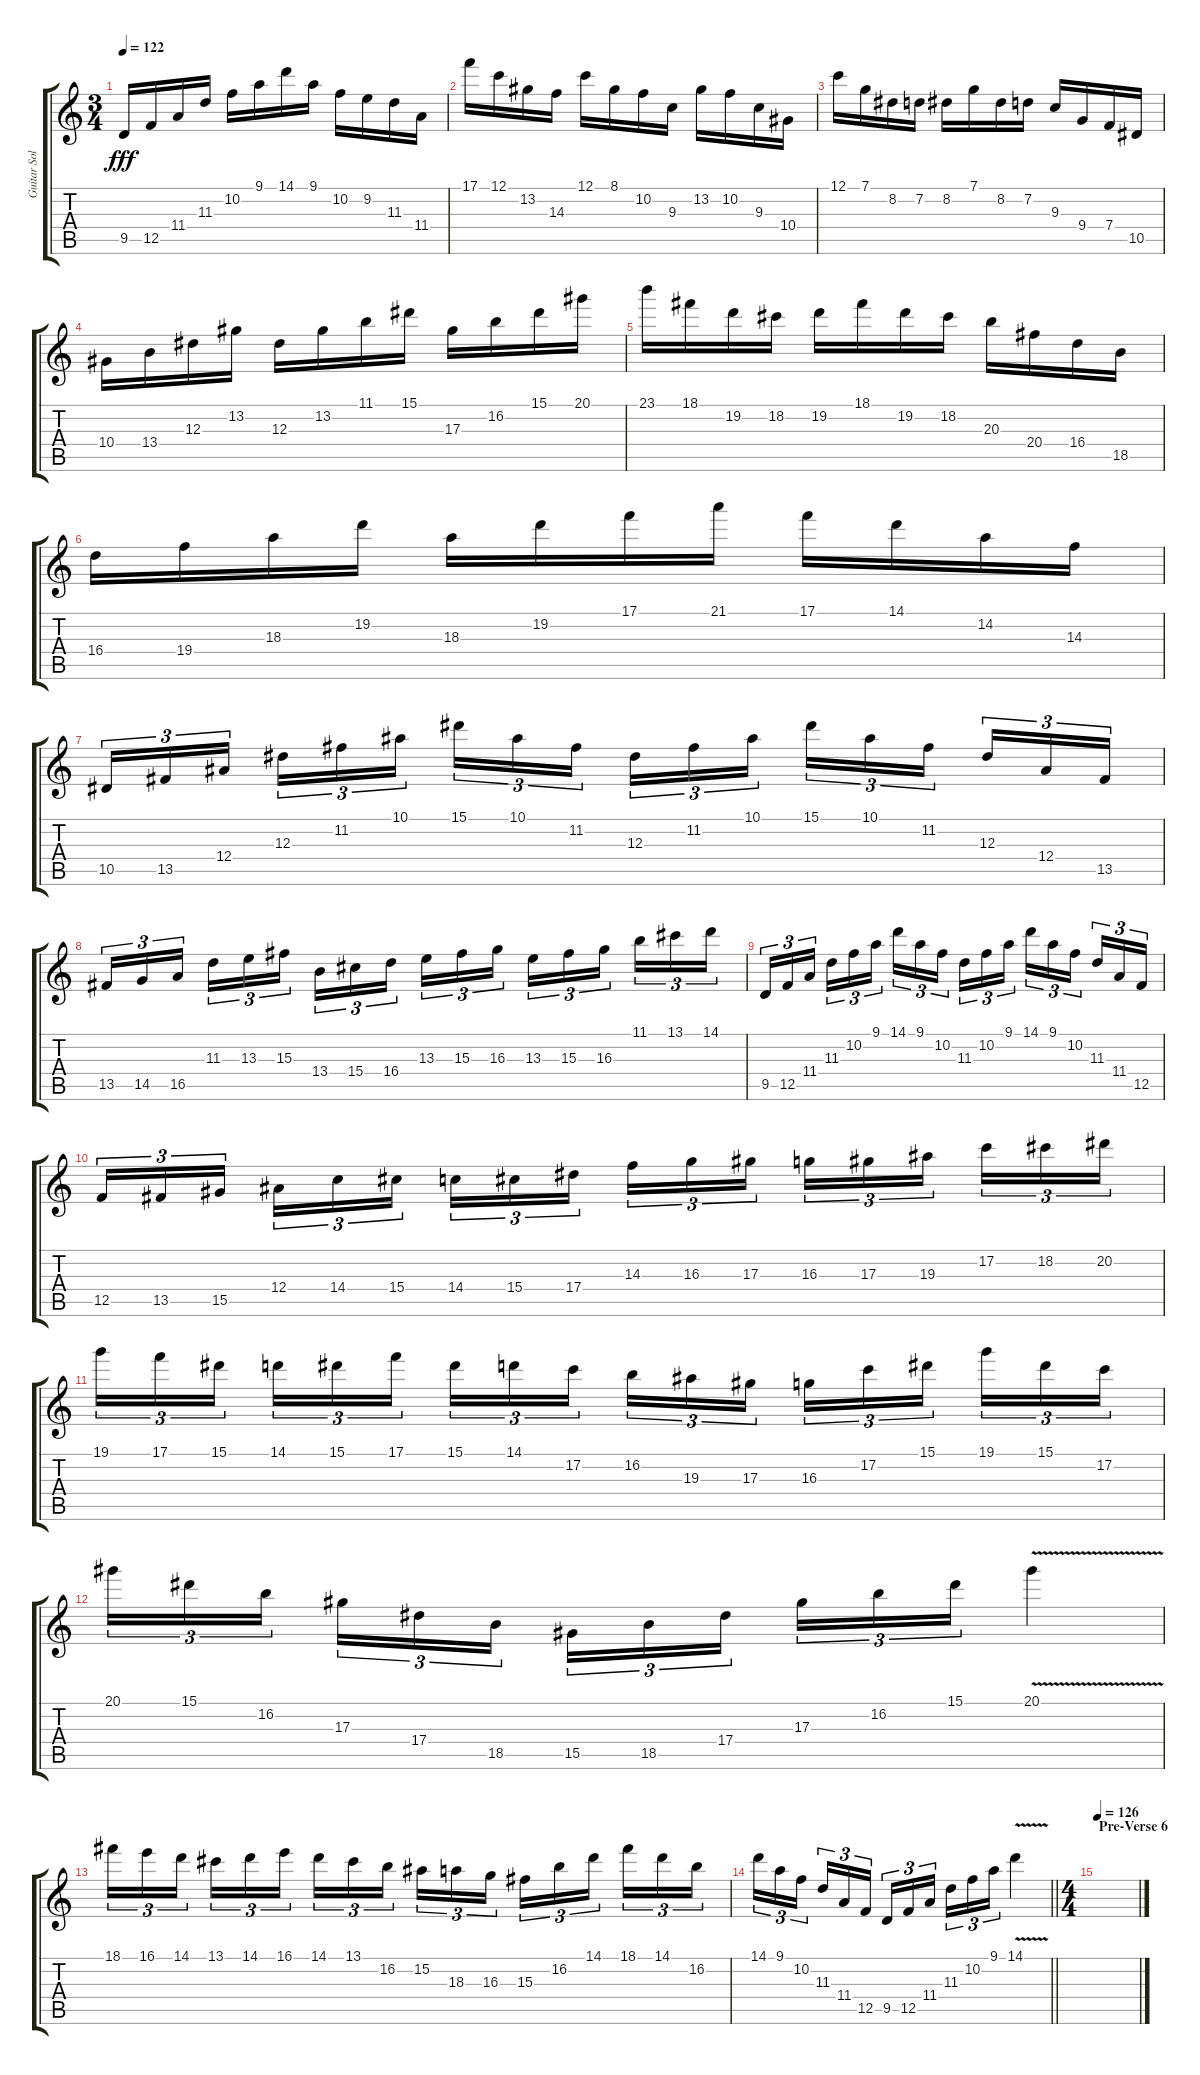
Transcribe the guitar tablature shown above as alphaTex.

\track ("Guitar Solo" "Guitar Sol") {instrument distortionguitar}
\staff {score tabs}
\tuning (C4 G3 Eb3 Bb2 F2 C2) {hide}
\ts (3 4)
\tempo 122
\clef g2
\ks c
9.5.16{dy fff} 12.5.16 11.4.16 11.3.16 10.2.16 9.1.16 14.1.16 9.1.16 10.2.16 9.2.16 11.3.16 11.4.16 |
17.1.16 12.1.16 13.2.16 14.3.16 12.1.16 8.1.16 10.2.16 9.3.16 13.2.16 10.2.16 9.3.16 10.4.16 |
12.1.16 7.1.16 8.2.16 7.2.16 8.2.16 7.1.16 8.2.16 7.2.16 9.3.16 9.4.16 7.4.16 10.5.16 |
10.4.16 13.4.16 12.3.16 13.2.16 12.3.16 13.2.16 11.1.16 15.1.16 17.3.16 16.2.16 15.1.16 20.1.16 |
23.1.16 18.1.16 19.2.16 18.2.16 19.2.16 18.1.16 19.2.16 18.2.16 20.3.16 20.4.16 16.4.16 18.5.16 |
16.4.16 19.4.16 18.3.16 19.2.16 18.3.16 19.2.16 17.1.16 21.1.16 17.1.16 14.1.16 14.2.16 14.3.16 |
10.5.16{tu (3 2)} 13.5.16{tu (3 2)} 12.4.16{tu (3 2) beam splitsecondary} 12.3.16{tu (3 2)} 11.2.16{tu (3 2)} 10.1.16{tu (3 2)} 15.1.16{tu (3 2)} 10.1.16{tu (3 2)} 11.2.16{tu (3 2) beam splitsecondary} 12.3.16{tu (3 2)} 11.2.16{tu (3 2)} 10.1.16{tu (3 2)} 15.1.16{tu (3 2)} 10.1.16{tu (3 2)} 11.2.16{tu (3 2) beam splitsecondary} 12.3.16{tu (3 2)} 12.4.16{tu (3 2)} 13.5.16{tu (3 2)} |
13.5.16{tu (3 2)} 14.5.16{tu (3 2)} 16.5.16{tu (3 2) beam splitsecondary} 11.3.16{tu (3 2)} 13.3.16{tu (3 2)} 15.3.16{tu (3 2)} 13.4.16{tu (3 2)} 15.4.16{tu (3 2)} 16.4.16{tu (3 2) beam splitsecondary} 13.3.16{tu (3 2)} 15.3.16{tu (3 2)} 16.3.16{tu (3 2)} 13.3.16{tu (3 2)} 15.3.16{tu (3 2)} 16.3.16{tu (3 2) beam splitsecondary} 11.1.16{tu (3 2)} 13.1.16{tu (3 2)} 14.1.16{tu (3 2)} |
9.5.16{tu (3 2)} 12.5.16{tu (3 2)} 11.4.16{tu (3 2) beam splitsecondary} 11.3.16{tu (3 2)} 10.2.16{tu (3 2)} 9.1.16{tu (3 2)} 14.1.16{tu (3 2)} 9.1.16{tu (3 2)} 10.2.16{tu (3 2) beam splitsecondary} 11.3.16{tu (3 2)} 10.2.16{tu (3 2)} 9.1.16{tu (3 2)} 14.1.16{tu (3 2)} 9.1.16{tu (3 2)} 10.2.16{tu (3 2) beam splitsecondary} 11.3.16{tu (3 2)} 11.4.16{tu (3 2)} 12.5.16{tu (3 2)} |
12.5.16{tu (3 2)} 13.5.16{tu (3 2)} 15.5.16{tu (3 2) beam splitsecondary} 12.4.16{tu (3 2)} 14.4.16{tu (3 2)} 15.4.16{tu (3 2)} 14.4.16{tu (3 2)} 15.4.16{tu (3 2)} 17.4.16{tu (3 2) beam splitsecondary} 14.3.16{tu (3 2)} 16.3.16{tu (3 2)} 17.3.16{tu (3 2)} 16.3.16{tu (3 2)} 17.3.16{tu (3 2)} 19.3.16{tu (3 2) beam splitsecondary} 17.2.16{tu (3 2)} 18.2.16{tu (3 2)} 20.2.16{tu (3 2)} |
19.1.16{tu (3 2)} 17.1.16{tu (3 2)} 15.1.16{tu (3 2) beam splitsecondary} 14.1.16{tu (3 2)} 15.1.16{tu (3 2)} 17.1.16{tu (3 2)} 15.1.16{tu (3 2)} 14.1.16{tu (3 2)} 17.2.16{tu (3 2) beam splitsecondary} 16.2.16{tu (3 2)} 19.3.16{tu (3 2)} 17.3.16{tu (3 2)} 16.3.16{tu (3 2)} 17.2.16{tu (3 2)} 15.1.16{tu (3 2) beam splitsecondary} 19.1.16{tu (3 2)} 15.1.16{tu (3 2)} 17.2.16{tu (3 2)} |
20.1.16{tu (3 2)} 15.1.16{tu (3 2)} 16.2.16{tu (3 2) beam splitsecondary} 17.3.16{tu (3 2)} 17.4.16{tu (3 2)} 18.5.16{tu (3 2)} 15.5.16{tu (3 2)} 18.5.16{tu (3 2)} 17.4.16{tu (3 2) beam splitsecondary} 17.3.16{tu (3 2)} 16.2.16{tu (3 2)} 15.1.16{tu (3 2)} 20.1{v}.4 |
18.1.16{tu (3 2)} 16.1.16{tu (3 2)} 14.1.16{tu (3 2) beam splitsecondary} 13.1.16{tu (3 2)} 14.1.16{tu (3 2)} 16.1.16{tu (3 2)} 14.1.16{tu (3 2)} 13.1.16{tu (3 2)} 16.2.16{tu (3 2) beam splitsecondary} 15.2.16{tu (3 2)} 18.3.16{tu (3 2)} 16.3.16{tu (3 2)} 15.3.16{tu (3 2)} 16.2.16{tu (3 2)} 14.1.16{tu (3 2) beam splitsecondary} 18.1.16{tu (3 2)} 14.1.16{tu (3 2)} 16.2.16{tu (3 2)} |
\barLineRight lightlight
14.1.16{tu (3 2)} 9.1.16{tu (3 2)} 10.2.16{tu (3 2) beam splitsecondary} 11.3.16{tu (3 2)} 11.4.16{tu (3 2)} 12.5.16{tu (3 2)} 9.5.16{tu (3 2)} 12.5.16{tu (3 2)} 11.4.16{tu (3 2) beam splitsecondary} 11.3.16{tu (3 2)} 10.2.16{tu (3 2)} 9.1.16{tu (3 2)} 14.1{v}.4 |
\ts (4 4)
\section ("" "Pre-Verse 6")
\tempo 126
